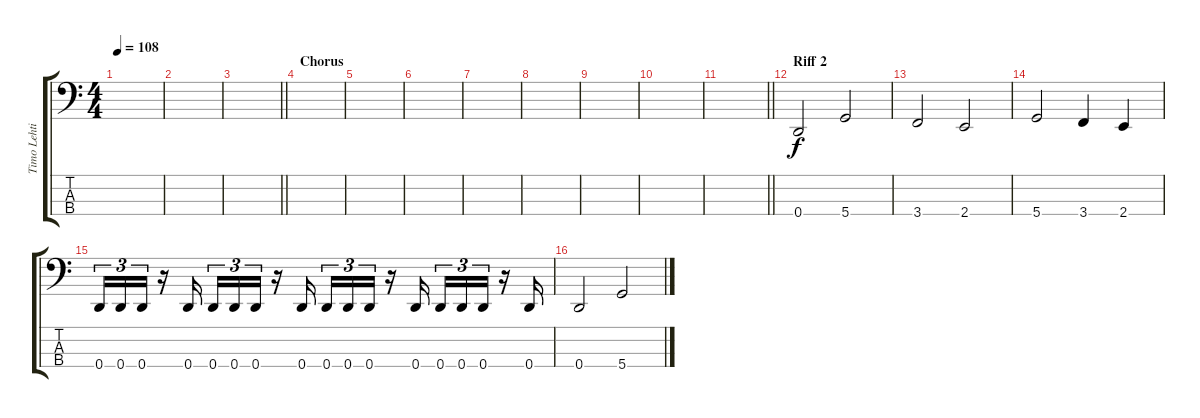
\track ("Timo Lehtinen" "Timo Lehti") {instrument electricbassfinger}
\staff {score tabs}
\tuning (F2 C2 G1 D1) {hide}
\ts (4 4)
\tempo 108
\clef f4
\ks c
|
|
\barLineRight lightlight
|
\section ("" "Chorus")
|
|
|
|
|
|
|
\barLineRight lightlight
|
\section ("" "Riff 2")
0.4.2 5.4.2 |
3.4.2 2.4.2 |
5.4.2 3.4.4 2.4.4 |
0.4.16{tu (3 2)} 0.4.16{tu (3 2)} 0.4.16{tu (3 2)} r.16 0.4.16 0.4.16{tu (3 2)} 0.4.16{tu (3 2)} 0.4.16{tu (3 2)} r.16 0.4.16 0.4.16{tu (3 2)} 0.4.16{tu (3 2)} 0.4.16{tu (3 2)} r.16 0.4.16 0.4.16{tu (3 2)} 0.4.16{tu (3 2)} 0.4.16{tu (3 2)} r.16 0.4.16 |
0.4.2 5.4.2
